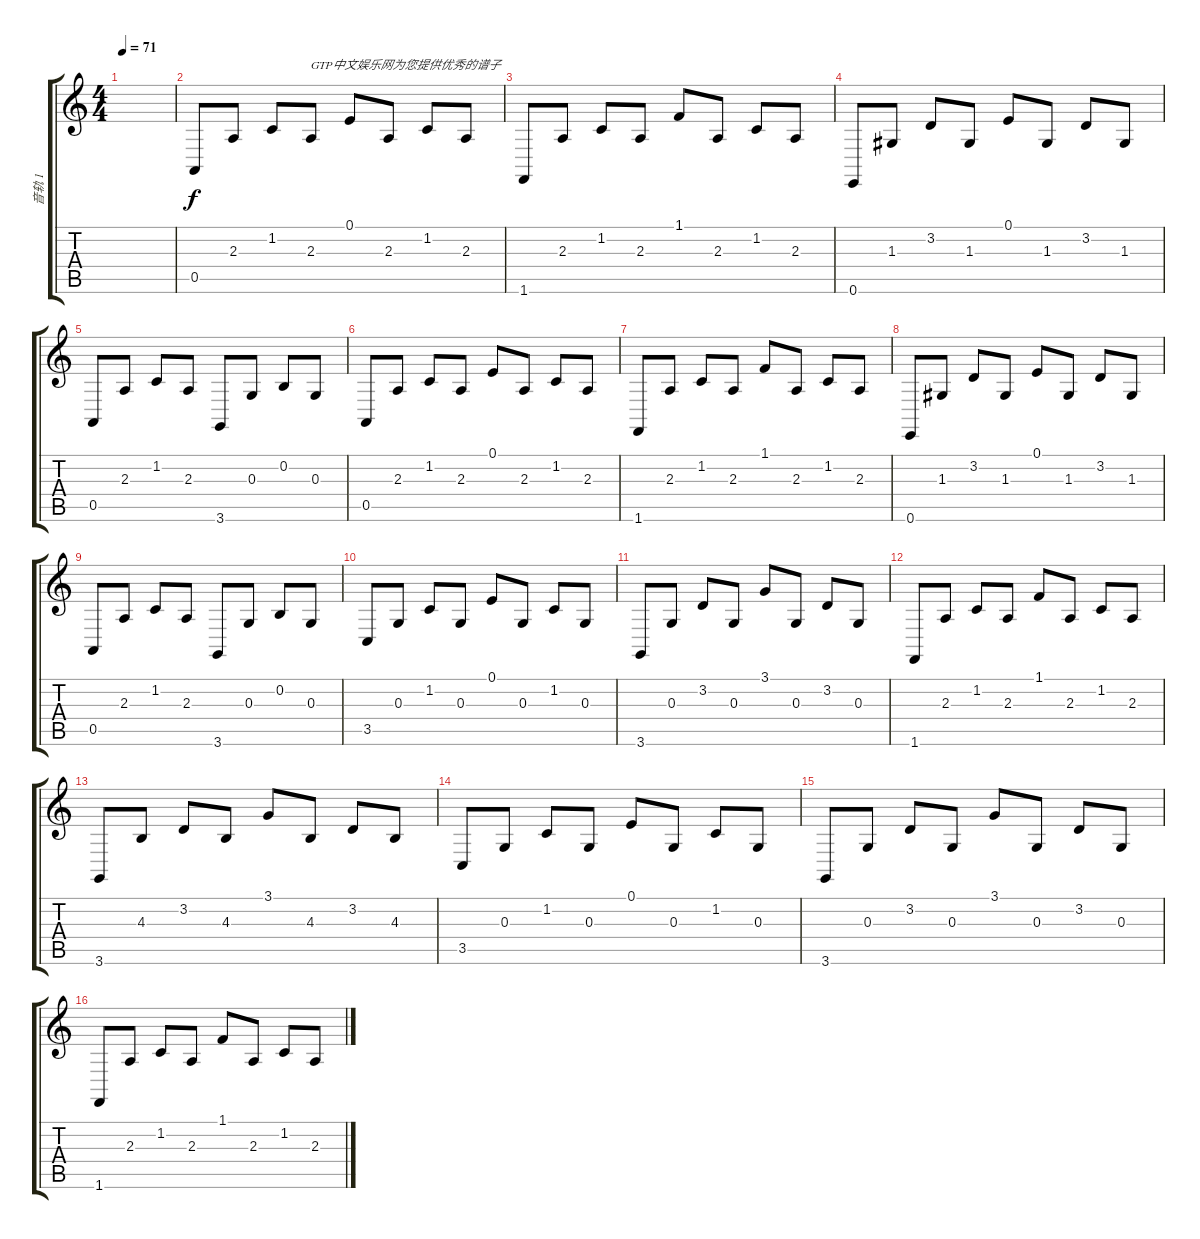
\track ("音轨 1" "音轨 1") {instrument acousticgrandpiano}
\staff {score tabs}
\tuning (E4 B3 G3 D3 A2 E2) {hide}
\ts (4 4)
\tempo 71
\clef g2
\ks c
|
0.5.8 2.3.8 1.2.8 2.3.8{txt "GTP中文娱乐网为您提供优秀的谱子"} 0.1.8 2.3.8 1.2.8 2.3.8 |
1.6.8 2.3.8 1.2.8 2.3.8 1.1.8 2.3.8 1.2.8 2.3.8 |
0.6.8 1.3.8 3.2.8 1.3.8 0.1.8 1.3.8 3.2.8 1.3.8 |
0.5.8 2.3.8 1.2.8 2.3.8 3.6.8 0.3.8 0.2.8 0.3.8 |
0.5.8 2.3.8 1.2.8 2.3.8 0.1.8 2.3.8 1.2.8 2.3.8 |
1.6.8 2.3.8 1.2.8 2.3.8 1.1.8 2.3.8 1.2.8 2.3.8 |
0.6.8 1.3.8 3.2.8 1.3.8 0.1.8 1.3.8 3.2.8 1.3.8 |
0.5.8 2.3.8 1.2.8 2.3.8 3.6.8 0.3.8 0.2.8 0.3.8 |
3.5.8 0.3.8 1.2.8 0.3.8 0.1.8 0.3.8 1.2.8 0.3.8 |
3.6.8 0.3.8 3.2.8 0.3.8 3.1.8 0.3.8 3.2.8 0.3.8 |
1.6.8 2.3.8 1.2.8 2.3.8 1.1.8 2.3.8 1.2.8 2.3.8 |
3.6.8 4.3.8 3.2.8 4.3.8 3.1.8 4.3.8 3.2.8 4.3.8 |
3.5.8 0.3.8 1.2.8 0.3.8 0.1.8 0.3.8 1.2.8 0.3.8 |
3.6.8 0.3.8 3.2.8 0.3.8 3.1.8 0.3.8 3.2.8 0.3.8 |
1.6.8 2.3.8 1.2.8 2.3.8 1.1.8 2.3.8 1.2.8 2.3.8
